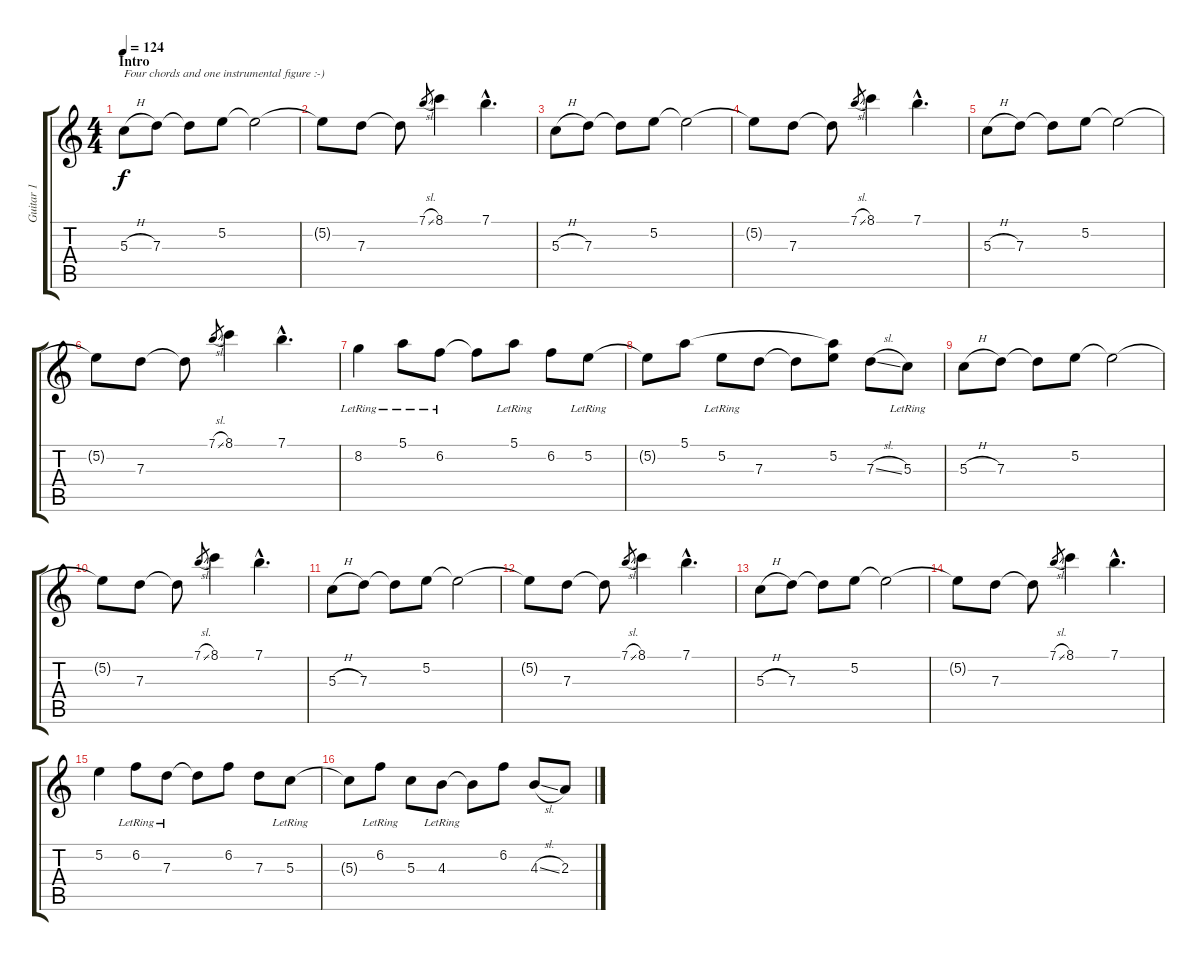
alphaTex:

\track ("Guitar 1" "Guitar 1") {instrument distortionguitar}
\staff {score tabs}
\tuning (E4 B3 G3 D3 A2 E2) {hide}
\ts (4 4)
\section ("" "Intro")
\tempo 124
\clef g2
\ks c
5.3{h}.8{txt "Four chords and one instrumental figure :-)" dy f instrument distortionguitar} 7.3.8 7.3{t}.8 5.2.8 5.2{t}.2 |
5.2{t}.8 7.3.8 7.3{t}.8 7.1{sl}.8{gr} 8.1.4 7.1{hac}.4{d} |
5.3{h}.8 7.3.8 7.3{t}.8 5.2.8 5.2{t}.2 |
5.2{t}.8 7.3.8 7.3{t}.8 7.1{sl}.8{gr} 8.1.4 7.1{hac}.4{d} |
5.3{h}.8 7.3.8 7.3{t}.8 5.2.8 5.2{t}.2 |
5.2{t}.8 7.3.8 7.3{t}.8 7.1{sl}.8{gr} 8.1.4 7.1{hac}.4{d} |
8.2{lr}.4 5.1{lr}.8 6.2{lr}.8 6.2{t}.8 5.1{lr}.8 6.2.8 5.2{lr}.8 |
5.2{t}.8 5.1.8 5.2{lr}.8 7.3.8 7.3{t}.8 (5.1{t} 5.2).8 7.3{sl}.8 5.3{lr}.8 |
5.3{h}.8 7.3.8 7.3{t}.8 5.2.8 5.2{t}.2 |
5.2{t}.8 7.3.8 7.3{t}.8 7.1{sl}.8{gr} 8.1.4 7.1{hac}.4{d} |
5.3{h}.8 7.3.8 7.3{t}.8 5.2.8 5.2{t}.2 |
5.2{t}.8 7.3.8 7.3{t}.8 7.1{sl}.8{gr} 8.1.4 7.1{hac}.4{d} |
5.3{h}.8 7.3.8 7.3{t}.8 5.2.8 5.2{t}.2 |
5.2{t}.8 7.3.8 7.3{t}.8 7.1{sl}.8{gr} 8.1.4 7.1{hac}.4{d} |
5.2.4 6.2{lr}.8 7.3{lr}.8 7.3{t}.8 6.2.8 7.3.8 5.3{lr}.8 |
5.3{t}.8 6.2{lr}.8 5.3.8 4.3{lr}.8 4.3{t}.8 6.2.8 4.3{sl}.8 2.3.8
